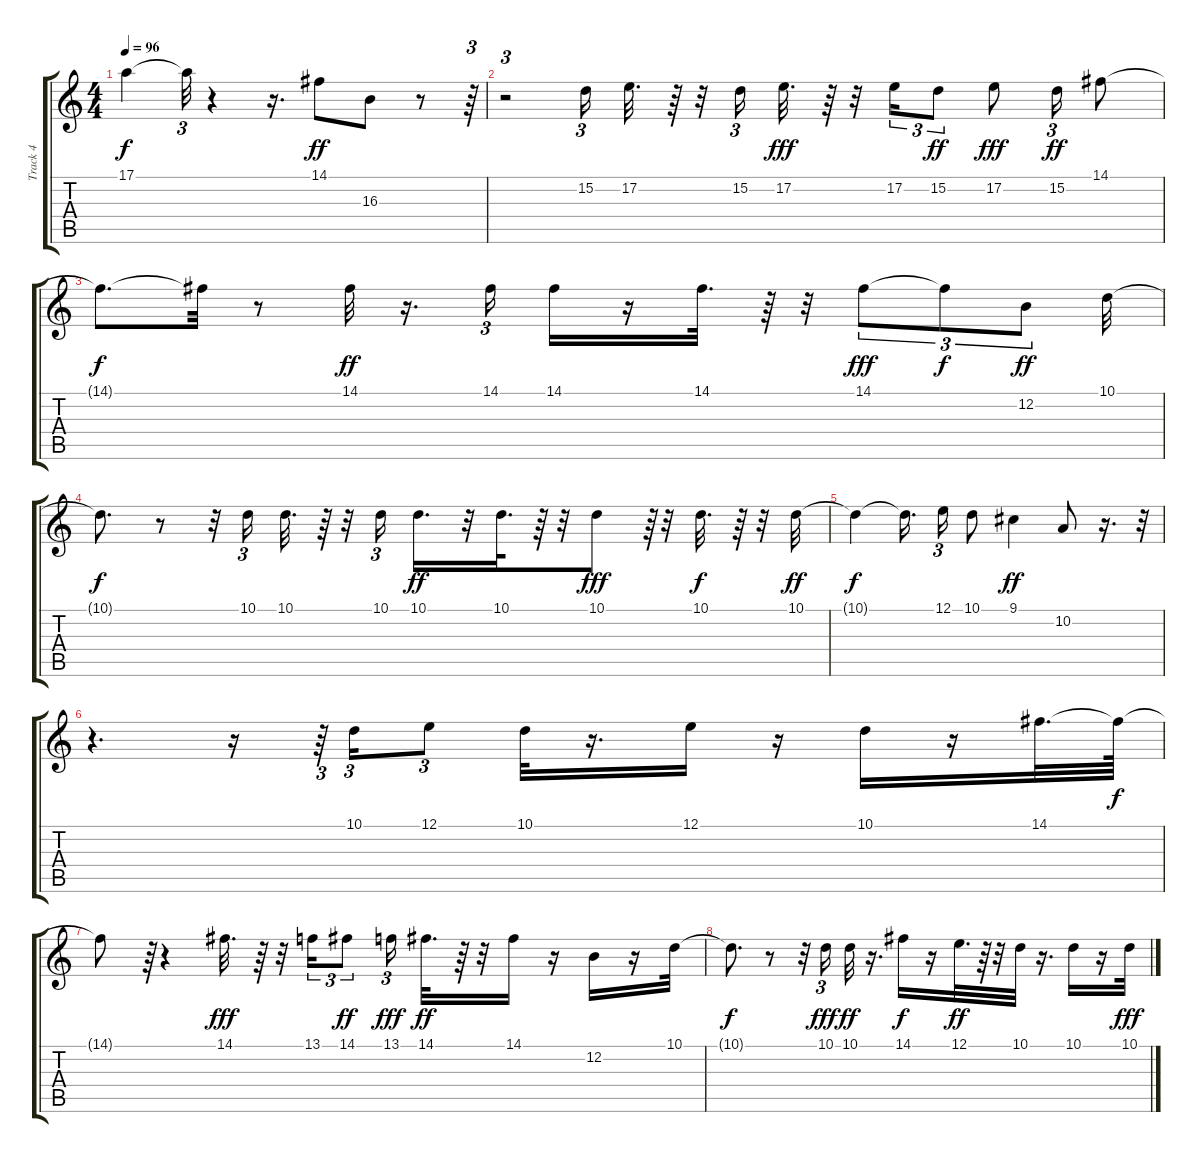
\track ("Track 4" "Track 4") {instrument electricpiano2}
\staff {score tabs}
\tuning (E4 B3 G3 D3 A2 E2) {hide}
\ts (4 4)
\tempo 96
\clef g2
\ks c
17.1{t}.4{dy f} 17.1{t}.32{tu (3 2)} r.4 r.16{d} 14.1.8{dy ff} 16.3.8 r.8 r.64{tu (3 2)} |
r.2{tu (3 2)} 15.2.16{tu (3 2)} 17.2.32{d} r.64 r.32 15.2.16{tu (3 2)} 17.2.32{d dy fff} r.64 r.32 17.2.16{tu (3 2)} 15.2.8{tu (3 2) dy ff} 17.2.8{dy fff} 15.2.16{tu (3 2) dy ff} 14.1.8 |
14.1{t}.8{d dy f} 14.1{t}.32 r.8 14.1.32{dy ff} r.16{d} 14.1.16{tu (3 2)} 14.1.16 r.16 14.1.32{d} r.64 r.32 14.1.8{tu (3 2) dy fff} 14.1{t}.8{tu (3 2) dy f} 12.2.8{tu (3 2) dy ff} 10.1.32 |
10.1{t}.8{d dy f} r.8 r.32 10.1.16{tu (3 2)} 10.1.32{d} r.64 r.32 10.1.16{tu (3 2)} 10.1.16{d dy ff} r.32 10.1.32{d} r.64 r.32 10.1.8{dy fff} r.64{tu (3 2)} r.32 10.1.32{d dy f} r.64 r.32 10.1.32{dy ff} |
10.1{t}.4{dy f} 10.1{t}.16{d} 12.1.16{tu (3 2)} 10.1.8 9.1.4{dy ff} 10.2.8 r.16{d} r.32{tu (3 2)} |
r.4{d} r.16 r.64{tu (3 2)} 10.1.16{tu (3 2)} 12.1.8{tu (3 2)} 10.1.32 r.16{d} 12.1.16 r.16 10.1.16 r.16 14.1.32{d} 14.1{t}.64{dy f} |
14.1{t}.8 r.64{tu (3 2)} r.4 14.1.32{d dy fff} r.64 r.32 13.1.16{tu (3 2)} 14.1.8{tu (3 2) dy ff} 13.1.16{tu (3 2) dy fff} 14.1.32{d dy ff} r.64 r.32 14.1.16 r.16 12.2.16 r.16 10.1.32 |
10.1{t}.8{d dy f} r.8 r.32 10.1.16{tu (3 2) dy fff} 10.1.32{dy ff} r.16{d} 14.1.16{dy f} r.16 12.1.32{d dy ff} r.64 r.32 10.1.32 r.16{d} 10.1.16 r.16 10.1.32{dy fff}
